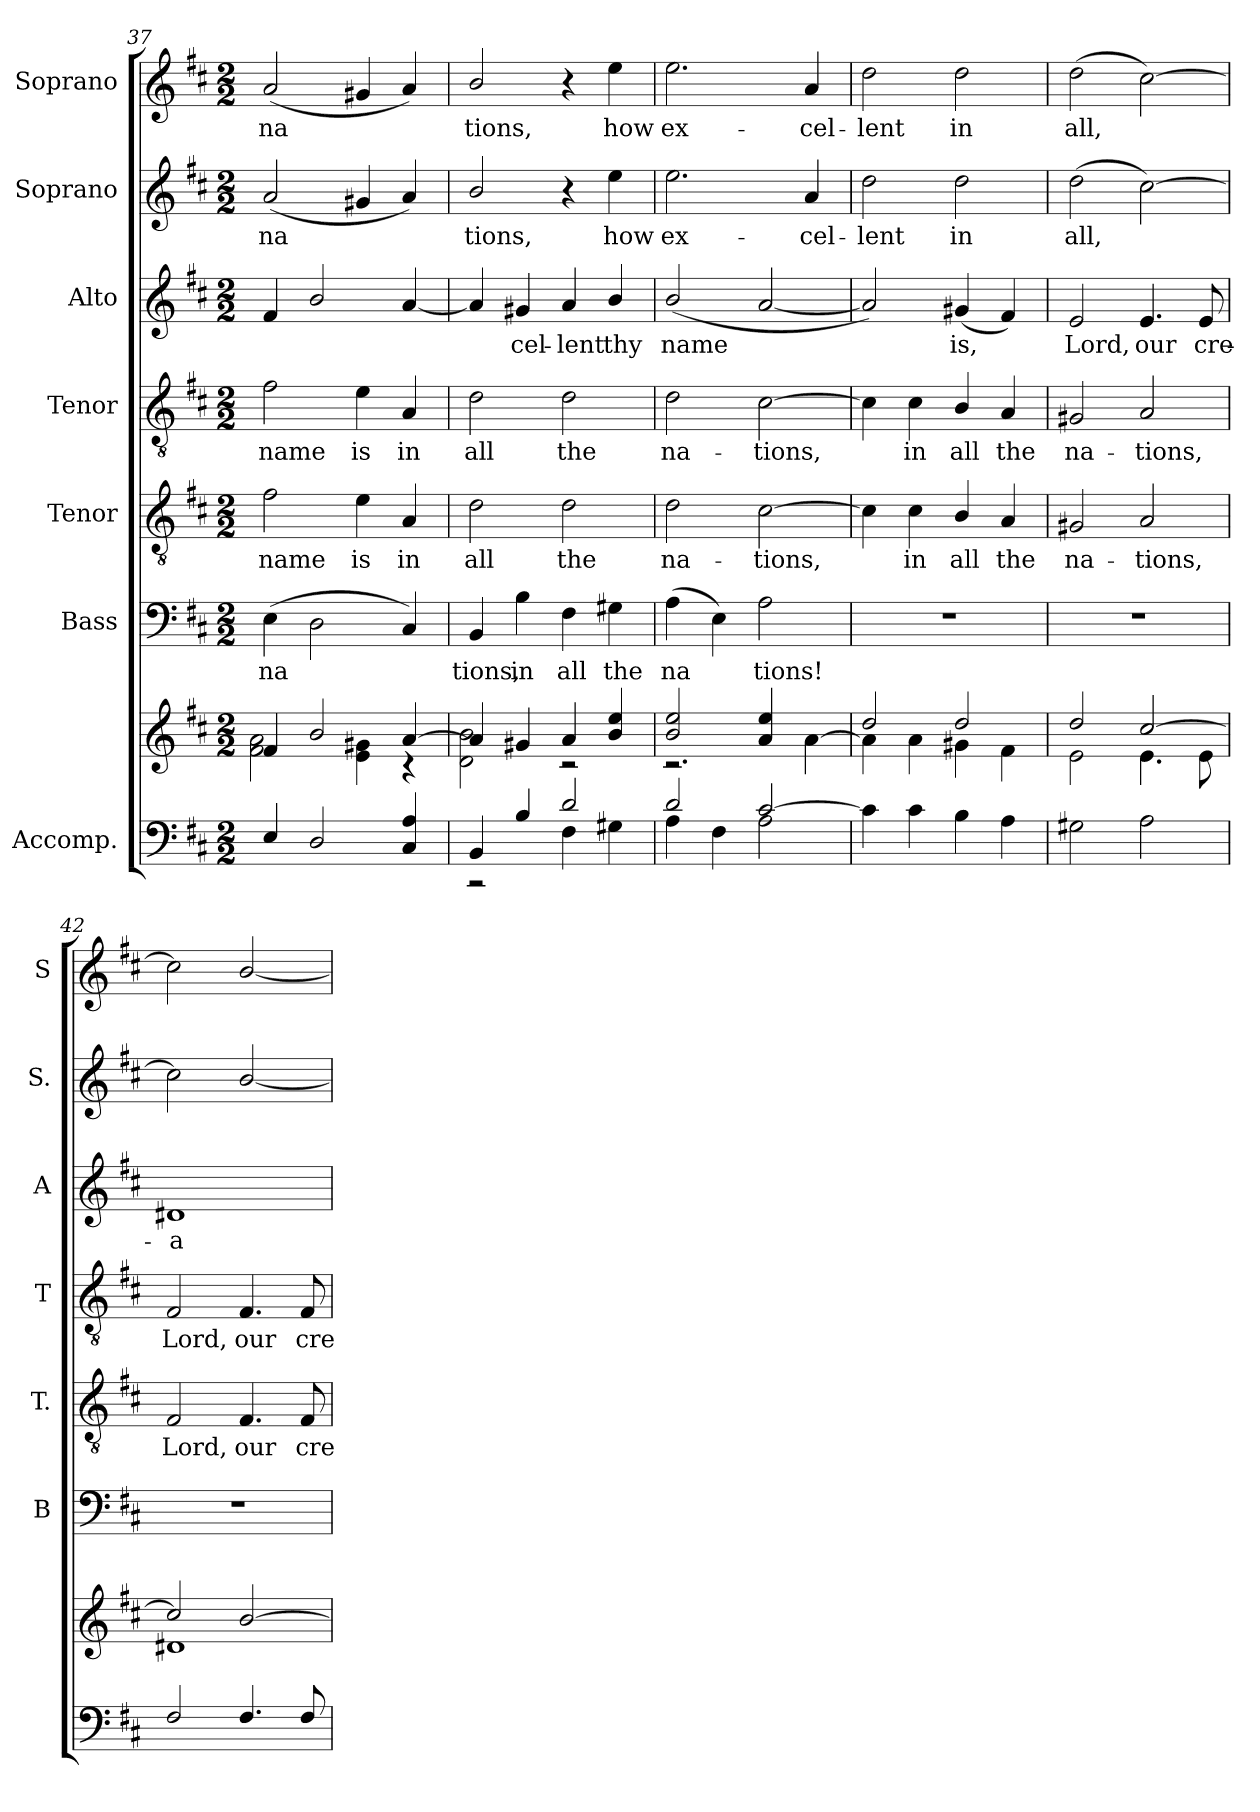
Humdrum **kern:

**kern	**kern	**kern	**text	**kern	**text	**kern	**text	**kern	**text	**kern	**text	**kern	**text
*part7	*part7	*part6	*part6	*part5	*part5	*part4	*part4	*part3	*part3	*part2	*part2	*part1	*part1
*staff8	*staff7	*staff6	*staff6	*staff5	*staff5	*staff4	*staff4	*staff3	*staff3	*staff2	*staff2	*staff1	*staff1
*I"Accomp.	*	*I"Bass	*	*I"Tenor	*	*I"Tenor	*	*I"Alto	*	*I"Soprano	*	*I"Soprano	*
*	*	*I'B	*	*I'T.	*	*I'T	*	*I'A	*	*I'S.	*	*I'S	*
!!LO:PB:g=z
*clefF4	*clefG2	*clefF4	*	*clefGv2	*	*clefGv2	*	*clefG2	*	*clefG2	*	*clefG2	*
*k[f#c#]	*k[f#c#]	*k[f#c#]	*	*k[f#c#]	*	*k[f#c#]	*	*k[f#c#]	*	*k[f#c#]	*	*k[f#c#]	*
*D:	*D:	*D:	*	*D:	*	*D:	*	*D:	*	*D:	*	*D:	*
*M2/2	*M2/2	*M2/2	*	*M2/2	*	*M2/2	*	*M2/2	*	*M2/2	*	*M2/2	*
=37	=37	=37	=37	=37	=37	=37	=37	=37	=37	=37	=37	=37	=37
*	*^	*	*	*	*	*	*	*	*	*	*	*	*
!	!	!	!	!LO:LY:b	!	!LO:LY:b	!	!LO:LY:b	!	!	!	!LO:LY:b	!	!LO:LY:b
4E/	4f#/	2f#\ 2a\	(>4E\	na­	2f#\	name	2f#\	name	4f#/	.	(<2a/	na­	(<2a/	na­
2D/	2b/	.	2D\	.	.	.	.	.	2b/	.	.	.	.	.
!	!	!	!	!	!	!LO:LY:b	!	!LO:LY:b	!	!	!	!	!	!
.	.	4e\ 4g#X\	.	.	4e\	is	4e\	is	.	.	4g#X/	.	4g#X/	.
!	!	!	!	!	!	!LO:LY:b	!	!LO:LY:b	!	!	!	!	!	!
4C#/ 4A/	[4a/	4r	4C#/)	.	4A/	in	4A/	in	[4a/	.	4a/)	.	4a/)	.
=38	=38	=38	=38	=38	=38	=38	=38	=38	=38	=38	=38	=38	=38	=38
*^	*	*	*	*	*	*	*	*	*	*	*	*	*	*
!	!	!	!	!	!LO:LY:b	!	!LO:LY:b	!	!LO:LY:b	!	!	!	!LO:LY:b	!	!LO:LY:b
4BB/	2r	4a/]	2d\ 2b\	4BB/	tions,	2d\	all	2d\	all	4a/]	.	2b/	tions,	2b/	tions,
!	!	!	!	!	!LO:LY:b	!	!	!	!	!	!LO:LY:b	!	!	!	!
4B/	.	4g#X/	.	4B\	in	.	.	.	.	4g#X/	cel-	.	.	.	.
!	!	!	!	!	!LO:LY:b	!	!LO:LY:b	!	!LO:LY:b	!	!LO:LY:b	!	!	!	!
2d/	4F#\	4a/	2r	4F#\	all	2d\	the	2d\	the	4a/	-lent	4r	.	4r	.
!	!	!	!	!	!LO:LY:b	!	!	!	!	!	!LO:LY:b	!	!LO:LY:b	!	!LO:LY:b
.	4G#X\	4b/ 4ee/	.	4G#X\	the	.	.	.	.	4b/	thy	4ee\	how	4ee\	how
=39	=39	=39	=39	=39	=39	=39	=39	=39	=39	=39	=39	=39	=39	=39	=39
!	!	!	!	!	!LO:LY:b	!	!LO:LY:b	!	!LO:LY:b	!	!LO:LY:b	!	!LO:LY:b	!	!LO:LY:b
2d/	4A\	2b/ 2ee/	2.r	(>4A\	na­	2d\	na-	2d\	na-	(<2b/	name	2.ee\	ex-	2.ee\	ex-
.	4F#\	.	.	4E\)	.	.	.	.	.	.	.	.	.	.	.
!	!	!	!	!	!LO:LY:b	!	!LO:LY:b	!	!LO:LY:b	!	!	!	!	!	!
[2c#/	2A\	4a/ 4ee/	.	2A\	tions!	[2c#\	-tions,	[2c#\	-tions,	[2a/	.	.	.	.	.
!	!	!	!	!	!	!	!	!	!	!	!	!	!LO:LY:b	!	!LO:LY:b
.	.	4ryy	[4a\	.	.	.	.	.	.	.	.	4a/	-cel-	4a/	-cel-
*v	*v	*	*	*	*	*	*	*	*	*	*	*	*	*	*
=40	=40	=40	=40	=40	=40	=40	=40	=40	=40	=40	=40	=40	=40	=40
!	!	!	!	!	!	!	!	!	!	!	!	!LO:LY:b	!	!LO:LY:b
4c#\]	2dd/	4a\]	1r	.	4c#\]	.	4c#\]	.	2a/])	.	2dd\	-lent	2dd\	-lent
!	!	!	!	!	!	!LO:LY:b	!	!LO:LY:b	!	!	!	!	!	!
4c#\	.	4a\	.	.	4c#\	in	4c#\	in	.	.	.	.	.	.
!	!	!	!	!	!	!LO:LY:b	!	!LO:LY:b	!	!LO:LY:b	!	!LO:LY:b	!	!LO:LY:b
4B\	2dd/	4g#X\	.	.	4B/	all	4B/	all	(<4g#X/	is,	2dd\	in	2dd\	in
!	!	!	!	!	!	!LO:LY:b	!	!LO:LY:b	!	!	!	!	!	!
4A\	.	4f#\	.	.	4A/	the	4A/	the	4f#/)	.	.	.	.	.
=41	=41	=41	=41	=41	=41	=41	=41	=41	=41	=41	=41	=41	=41	=41
!	!	!	!	!	!	!LO:LY:b	!	!LO:LY:b	!	!LO:LY:b	!	!LO:LY:b	!	!LO:LY:b
2G#X\	2dd/	2e\	1r	.	2G#X/	na-	2G#X/	na-	2e/	Lord,	(>2dd\	all,	(>2dd\	all,
!	!	!	!	!	!	!LO:LY:b	!	!LO:LY:b	!	!LO:LY:b	!	!	!	!
2A\	[2cc#/	4.e\	.	.	2A/	-tions,	2A/	-tions,	4.e/	our	[2cc#\)	.	[2cc#\)	.
!	!	!	!	!	!	!	!	!	!	!LO:LY:b	!	!	!	!
.	.	8e\	.	.	.	.	.	.	8e/	cre-	.	.	.	.
!!LO:PB:g=z
=42	=42	=42	=42	=42	=42	=42	=42	=42	=42	=42	=42	=42	=42	=42
!	!	!	!	!	!	!LO:LY:b	!	!LO:LY:b	!	!LO:LY:b	!	!	!	!
2F#/	2cc#/]	1d#X	1r	.	2F#/	Lord,	2F#/	Lord,	1d#X	-a-	2cc#\]	.	2cc#\]	.
!	!	!	!	!	!	!LO:LY:b	!	!LO:LY:b	!	!	!	!	!	!
4.F#/	[2b/	.	.	.	4.F#/	our	4.F#/	our	.	.	[2b/	.	[2b/	.
!	!	!	!	!	!	!LO:LY:b	!	!LO:LY:b	!	!	!	!	!	!
8F#/	.	.	.	.	8F#/	cre-	8F#/	cre-	.	.	.	.	.	.
*	*v	*v	*	*	*	*	*	*	*	*	*	*	*	*
=	=	=	=	=	=	=	=	=	=	=	=	=	=
*-	*-	*-	*-	*-	*-	*-	*-	*-	*-	*-	*-	*-	*-
